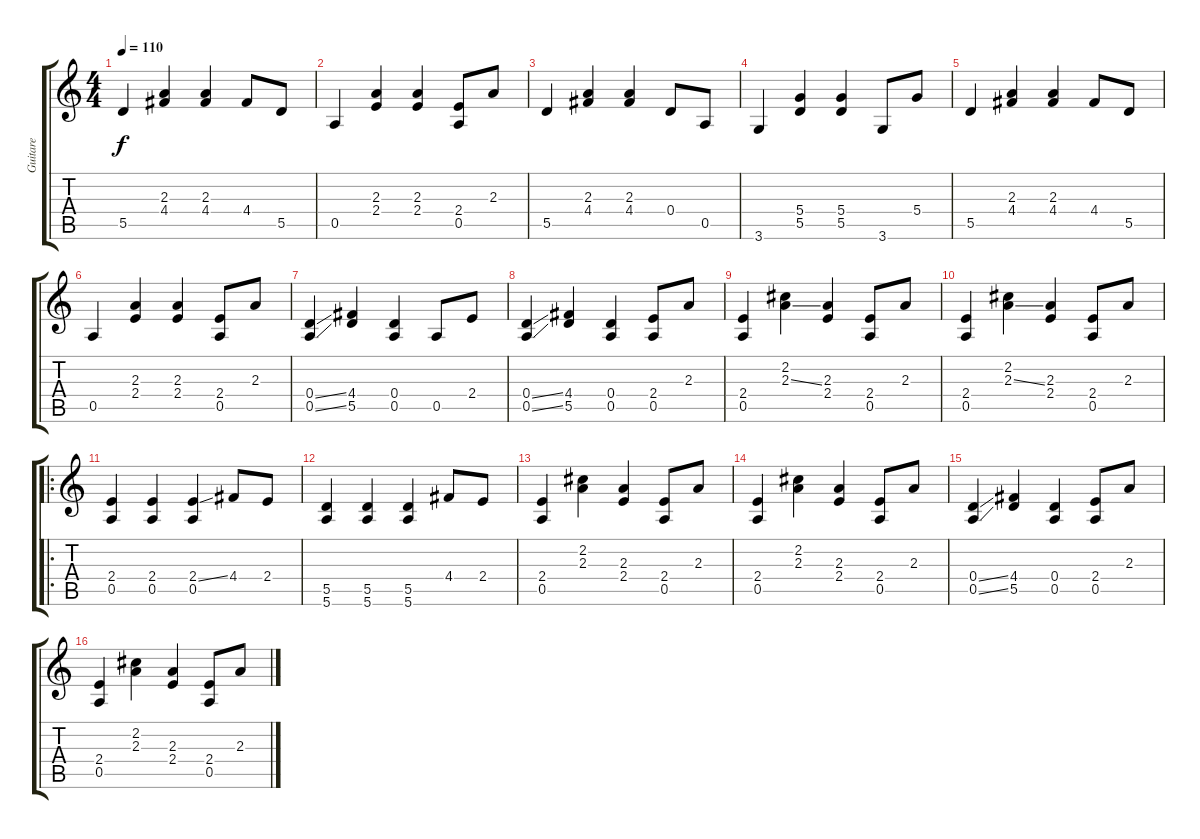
\track ("Guitare" "Guitare") {instrument overdrivenguitar}
\staff {score tabs}
\tuning (E4 B3 G3 D3 A2 E2) {hide}
\ts (4 4)
\tempo 110
\clef g2
\ks c
5.5.4{dy f} (2.3 4.4).4 (2.3 4.4).4 4.4.8 5.5.8 |
0.5.4 (2.3 2.4).4 (2.3 2.4).4 (2.4 0.5).8 2.3.8 |
5.5.4 (2.3 4.4).4 (2.3 4.4).4 0.4.8 0.5.8 |
3.6.4 (5.4 5.5).4 (5.4 5.5).4 3.6.8 5.4.8 |
5.5.4 (2.3 4.4).4 (2.3 4.4).4 4.4.8 5.5.8 |
0.5.4 (2.3 2.4).4 (2.3 2.4).4 (2.4 0.5).8 2.3.8 |
(0.4{ss} 0.5{ss}).4 (4.4 5.5).4 (0.4 0.5).4 0.5.8 2.4.8 |
(0.4{ss} 0.5{ss}).4 (4.4 5.5).4 (0.4 0.5).4 (2.4 0.5).8 2.3.8 |
(2.4 0.5).4 (2.2 2.3{ss}).4 (2.3 2.4).4 (2.4 0.5).8 2.3.8 |
(2.4 0.5).4 (2.2 2.3{ss}).4 (2.3 2.4).4 (2.4 0.5).8 2.3.8 |
\ro
(2.4 0.5).4 (2.4 0.5).4 (2.4{ss} 0.5).4 4.4.8 2.4.8 |
(5.5 5.6).4 (5.5 5.6).4 (5.5 5.6).4 4.4.8 2.4.8 |
(2.4 0.5).4 (2.2 2.3).4 (2.3 2.4).4 (2.4 0.5).8 2.3.8 |
(2.4 0.5).4 (2.2 2.3).4 (2.3 2.4).4 (2.4 0.5).8 2.3.8 |
(0.4{ss} 0.5{ss}).4 (4.4 5.5).4 (0.4 0.5).4 (2.4 0.5).8 2.3.8 |
(2.4 0.5).4 (2.2 2.3).4 (2.3 2.4).4 (2.4 0.5).8 2.3.8
